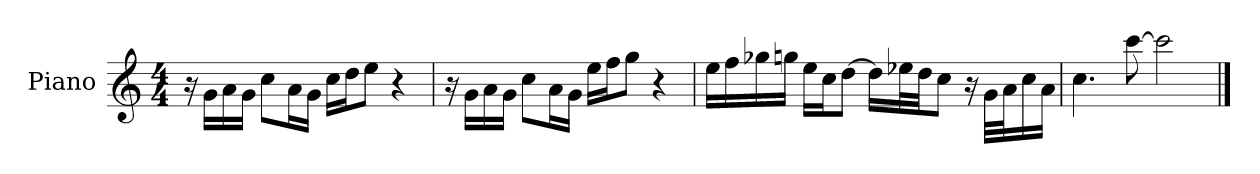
**kern
*part1
*staff1
*I"Piano
*I'Pno.
*clefG2
*k[]
*M4/4
=1
16r
16g\LL
16a\
16g\JJ
8cc\L
16a\L
16g\JJ
16cc\LL
16dd\J
8ee\J
4r
=2
16r
16g\LL
16a\
16g\JJ
8cc\L
16a\L
16g\JJ
16ee\LL
16ff\J
8gg\J
4r
=3
16ee\LL
16ff\
16gg-X\
16ggn\JJ
16ee\LL
16cc\J
[8dd\J
16dd\LL]
32ee-X\L
32dd\JJ
8cc\J
16r
32g\LLL
32a\J
16cc\
16a\JJ
!!LO:LB:g=z
=4
4.cc\
[8ccc\
2ccc\]
==
*-
